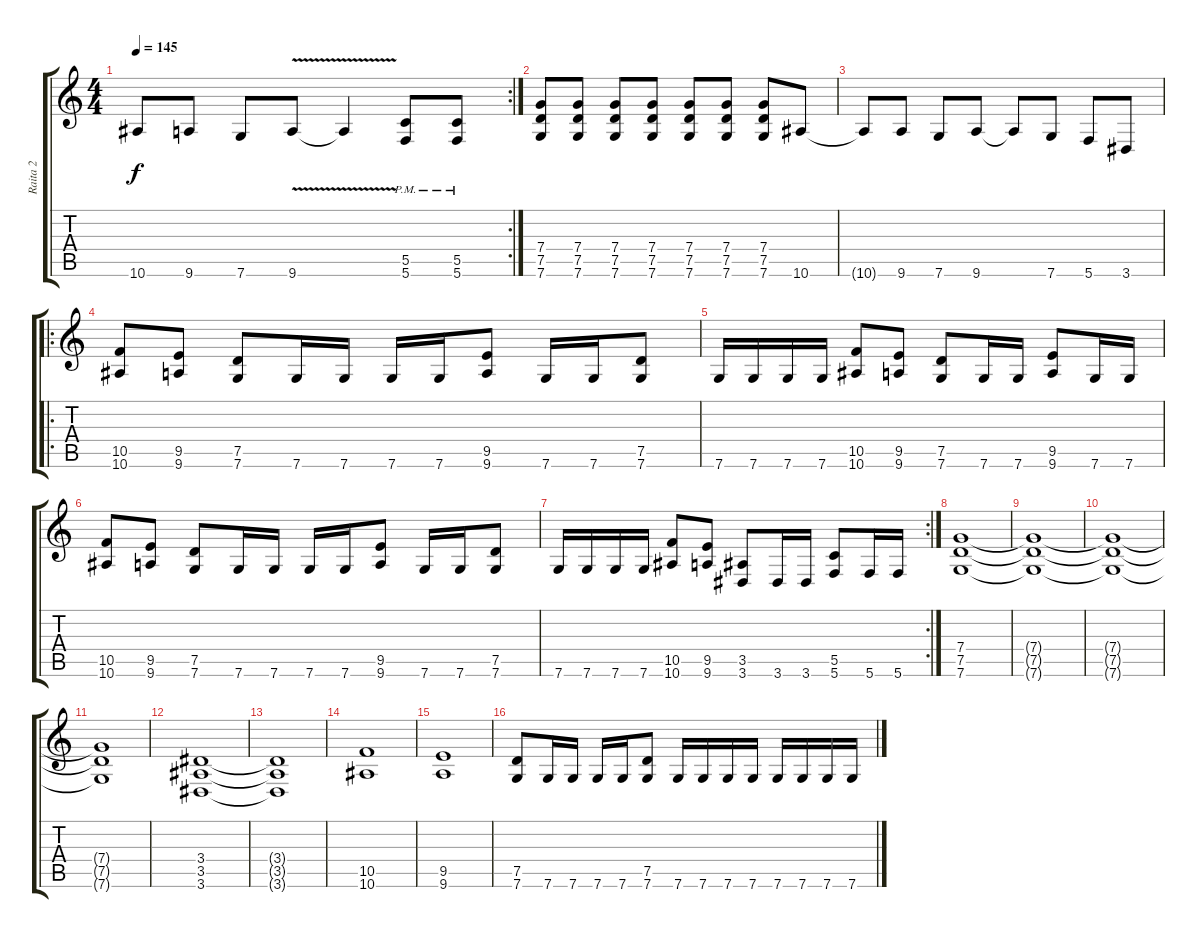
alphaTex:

\track ("Raita 2" "Raita 2") {instrument distortionguitar}
\staff {score tabs}
\tuning (D4 A3 F3 C3 G2 C2) {hide}
\rc 2
\ts (4 4)
\tempo 145
\clef g2
\ks c
10.6{t}.8{dy f} 9.6.8 7.6.8 9.6{v}.8 9.6{t}.4 (5.5{pm} 5.6{pm}).8 (5.5{pm} 5.6{pm}).8 |
(7.4 7.5 7.6).8 (7.4 7.5 7.6).8 (7.4 7.5 7.6).8 (7.4 7.5 7.6).8 (7.4 7.5 7.6).8 (7.4 7.5 7.6).8 (7.4 7.5 7.6).8 10.6.8 |
10.6{t}.8 9.6.8 7.6.8 9.6.8 9.6{t}.8 7.6.8 5.6.8 3.6.8 |
\ro
(10.5 10.6).8 (9.5 9.6).8 (7.5 7.6).8 7.6.16 7.6.16 7.6.16 7.6.16 (9.5 9.6).8 7.6.16 7.6.16 (7.5 7.6).8 |
7.6.16 7.6.16 7.6.16 7.6.16 (10.5 10.6).8 (9.5 9.6).8 (7.5 7.6).8 7.6.16 7.6.16 (9.5 9.6).8 7.6.16 7.6.16 |
(10.5 10.6).8 (9.5 9.6).8 (7.5 7.6).8 7.6.16 7.6.16 7.6.16 7.6.16 (9.5 9.6).8 7.6.16 7.6.16 (7.5 7.6).8 |
\rc 2
7.6.16 7.6.16 7.6.16 7.6.16 (10.5 10.6).8 (9.5 9.6).8 (3.5 3.6).8 3.6.16 3.6.16 (5.5 5.6).8 5.6.16 5.6.16 |
(7.4 7.5 7.6).1 |
(7.4{t} 7.5{t} 7.6{t}).1 |
(7.4{t} 7.5{t} 7.6{t}).1 |
(7.4{t} 7.5{t} 7.6{t}).1 |
(3.4 3.5 3.6).1 |
(3.4{t} 3.5{t} 3.6{t}).1 |
(10.5 10.6).1 |
(9.5 9.6).1 |
(7.5 7.6).8 7.6.16 7.6.16 7.6.16 7.6.16 (7.5 7.6).8 7.6.16 7.6.16 7.6.16 7.6.16 7.6.16 7.6.16 7.6.16 7.6.16
